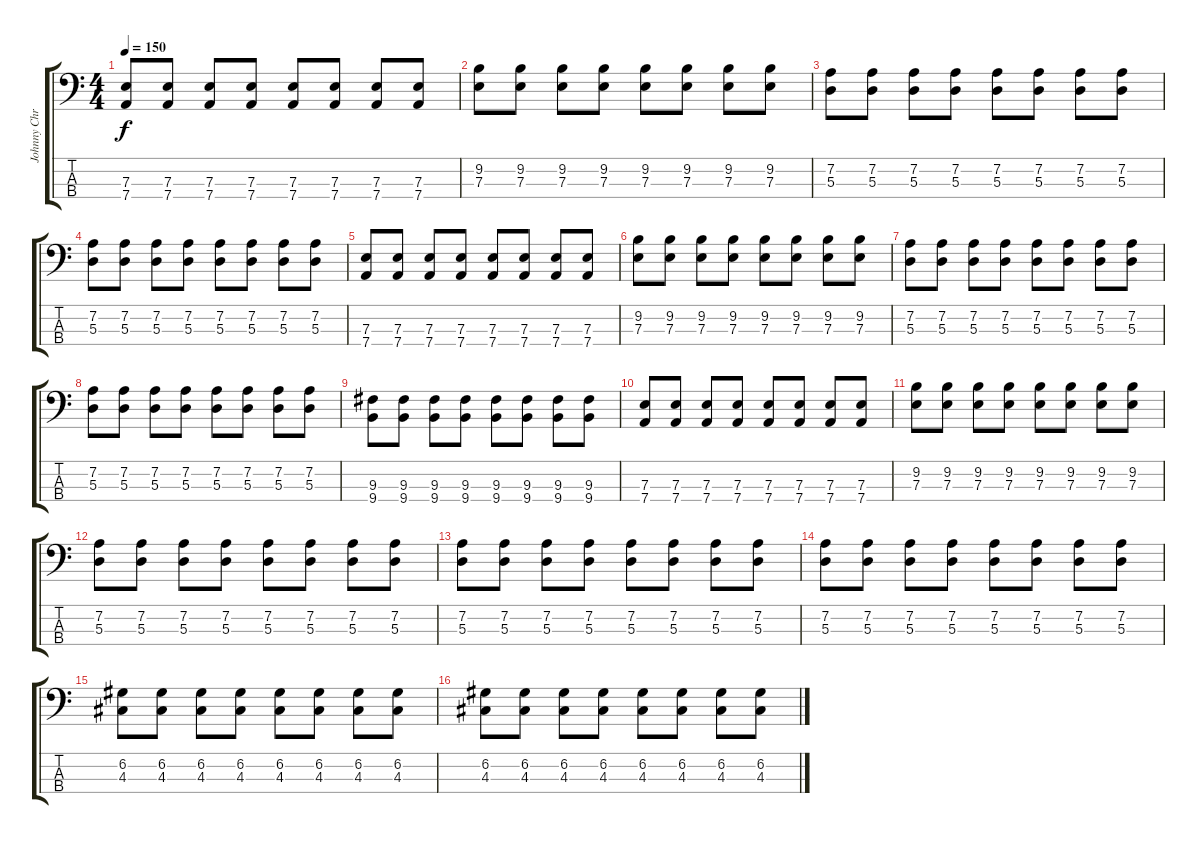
\track ("Johnny Christ" "Johnny Chr") {instrument electricbassfinger}
\staff {score tabs}
\tuning (G2 D2 A1 D1) {hide}
\ts (4 4)
\tempo 150
\clef f4
\ks c
(7.3 7.4).8{dy f} (7.3 7.4).8 (7.3 7.4).8 (7.3 7.4).8 (7.3 7.4).8 (7.3 7.4).8 (7.3 7.4).8 (7.3 7.4).8 |
(9.2 7.3).8 (9.2 7.3).8 (9.2 7.3).8 (9.2 7.3).8 (9.2 7.3).8 (9.2 7.3).8 (9.2 7.3).8 (9.2 7.3).8 |
(7.2 5.3).8 (7.2 5.3).8 (7.2 5.3).8 (7.2 5.3).8 (7.2 5.3).8 (7.2 5.3).8 (7.2 5.3).8 (7.2 5.3).8 |
(7.2 5.3).8 (7.2 5.3).8 (7.2 5.3).8 (7.2 5.3).8 (7.2 5.3).8 (7.2 5.3).8 (7.2 5.3).8 (7.2 5.3).8 |
(7.3 7.4).8 (7.3 7.4).8 (7.3 7.4).8 (7.3 7.4).8 (7.3 7.4).8 (7.3 7.4).8 (7.3 7.4).8 (7.3 7.4).8 |
(9.2 7.3).8 (9.2 7.3).8 (9.2 7.3).8 (9.2 7.3).8 (9.2 7.3).8 (9.2 7.3).8 (9.2 7.3).8 (9.2 7.3).8 |
(7.2 5.3).8 (7.2 5.3).8 (7.2 5.3).8 (7.2 5.3).8 (7.2 5.3).8 (7.2 5.3).8 (7.2 5.3).8 (7.2 5.3).8 |
(7.2 5.3).8 (7.2 5.3).8 (7.2 5.3).8 (7.2 5.3).8 (7.2 5.3).8 (7.2 5.3).8 (7.2 5.3).8 (7.2 5.3).8 |
(9.3 9.4).8 (9.3 9.4).8 (9.3 9.4).8 (9.3 9.4).8 (9.3 9.4).8 (9.3 9.4).8 (9.3 9.4).8 (9.3 9.4).8 |
(7.3 7.4).8 (7.3 7.4).8 (7.3 7.4).8 (7.3 7.4).8 (7.3 7.4).8 (7.3 7.4).8 (7.3 7.4).8 (7.3 7.4).8 |
(9.2 7.3).8 (9.2 7.3).8 (9.2 7.3).8 (9.2 7.3).8 (9.2 7.3).8 (9.2 7.3).8 (9.2 7.3).8 (9.2 7.3).8 |
(7.2 5.3).8 (7.2 5.3).8 (7.2 5.3).8 (7.2 5.3).8 (7.2 5.3).8 (7.2 5.3).8 (7.2 5.3).8 (7.2 5.3).8 |
(7.2 5.3).8 (7.2 5.3).8 (7.2 5.3).8 (7.2 5.3).8 (7.2 5.3).8 (7.2 5.3).8 (7.2 5.3).8 (7.2 5.3).8 |
(7.2 5.3).8 (7.2 5.3).8 (7.2 5.3).8 (7.2 5.3).8 (7.2 5.3).8 (7.2 5.3).8 (7.2 5.3).8 (7.2 5.3).8 |
(6.2 4.3).8 (6.2 4.3).8 (6.2 4.3).8 (6.2 4.3).8 (6.2 4.3).8 (6.2 4.3).8 (6.2 4.3).8 (6.2 4.3).8 |
(6.2 4.3).8 (6.2 4.3).8 (6.2 4.3).8 (6.2 4.3).8 (6.2 4.3).8 (6.2 4.3).8 (6.2 4.3).8 (6.2 4.3).8
